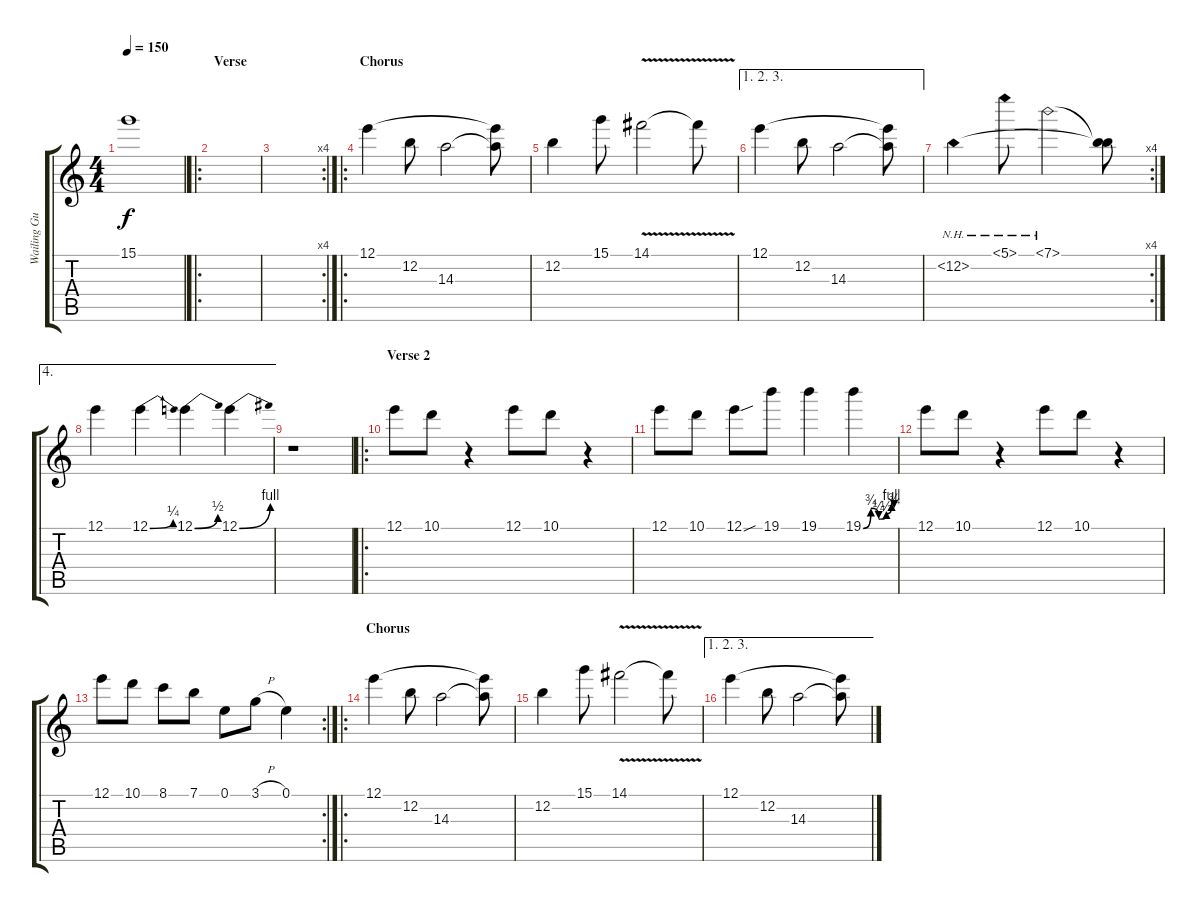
\track ("Wailing Guitar" "Wailing Gu") {instrument overdrivenguitar}
\staff {score tabs}
\tuning (E4 B3 G3 D3 A2 E2) {hide}
\ts (4 4)
\tempo 150
\clef g2
\ks c
15.1{t}.1{dy f} |
\ro
\section ("" "Verse")
|
\rc 4
|
\ro
\section ("" "Chorus")
12.1.4 12.2.8 14.3.2 (12.1{t} 14.3{t}).8 |
12.2.4 15.1.8 14.1{v}.2 14.1{t}.8 |
\ae (1 2 3)
12.1.4 12.2.8 14.3.2 (12.1{t} 14.3{t}).8 |
\rc 4
12.2{nh}.4 5.1{nh}.8 7.1{nh}.2 (7.1{t} 12.2{t}).8 |
\ae 4
12.1.4 12.1{be (bend 0 0 60 1)}.4 12.1{be (bend 0 0 60 2)}.4 12.1{be (bend 0 0 60 4)}.4 |
r.1 |
\ro
\section ("" "Verse 2")
12.1.8 10.1.8 r.4 12.1.8 10.1.8 r.4 |
12.1.8 10.1.8 12.1{sou}.8 19.1.8 19.1.4 19.1{be (custom 0 0 15 3 30 1 34 1 45 2 55 4 60 3)}.4 |
12.1.8 10.1.8 r.4 12.1.8 10.1.8 r.4 |
\rc 2
12.1.8 10.1.8 8.1.8 7.1.8 0.1.8 3.1{h}.8 0.1.4 |
\ro
\section ("" "Chorus")
12.1.4 12.2.8 14.3.2 (12.1{t} 14.3{t}).8 |
12.2.4 15.1.8 14.1{v}.2 14.1{t}.8 |
\ae (1 2 3)
12.1.4 12.2.8 14.3.2 (12.1{t} 14.3{t}).8
